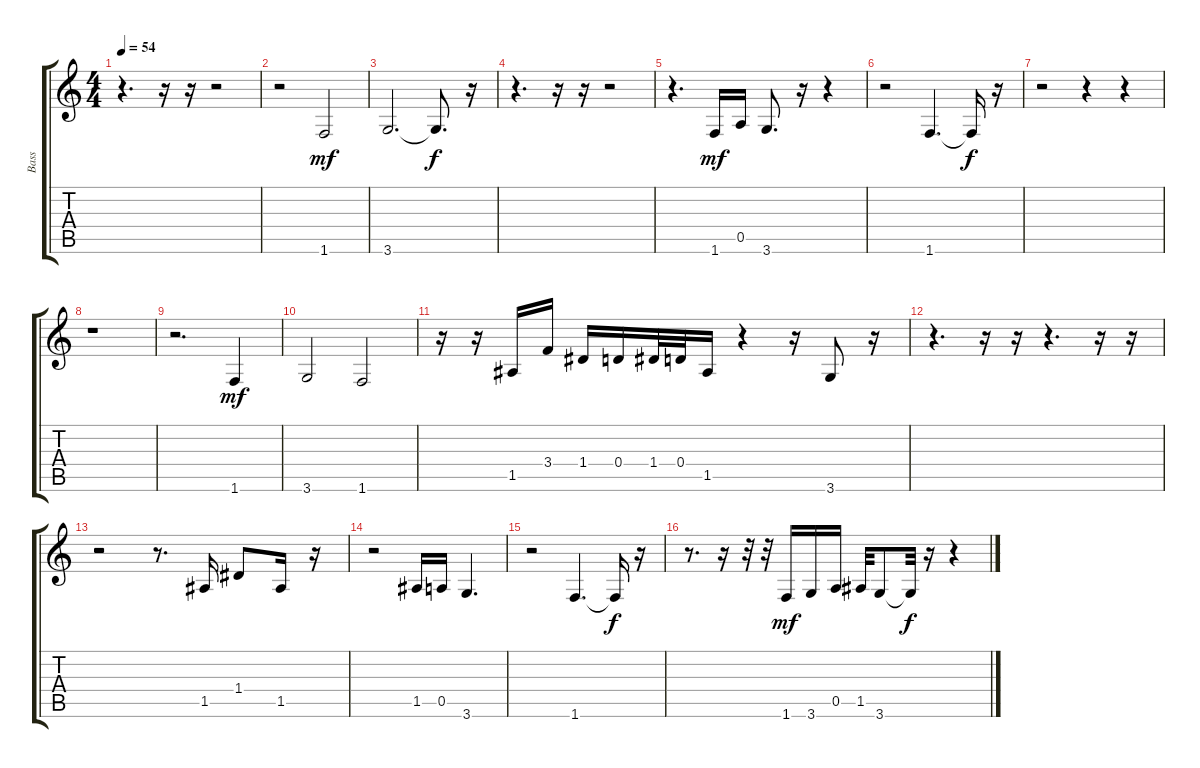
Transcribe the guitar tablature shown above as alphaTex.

\track ("Bass" "Bass") {instrument fretlessbass}
\staff {score tabs}
\tuning (E4 B3 G3 D3 A2 E2) {hide}
\ts (4 4)
\tempo 54
\clef g2
\ks c
r.4{d dy mf} r.16 r.16 r.2 |
r.2 1.6.2 |
3.6.2{d} 3.6{t}.8{d dy f} r.16 |
r.4{d} r.16 r.16 r.2 |
r.4{d} 1.6.16{dy mf} 0.5.16 3.6.8{d} r.16 r.4 |
r.2 1.6.4{d} 1.6{t}.16{dy f} r.16 |
r.2 r.4 r.4 |
r.1 |
r.2{d} 1.6.4{dy mf} |
3.6.2 1.6.2 |
r.16 r.16 1.5.16 3.4.16 1.4.16 0.4.16 1.4.32 0.4.32 1.5.16 r.4 r.16 3.6.8 r.16 |
r.4{d} r.16 r.16 r.4{d} r.16 r.16 |
r.2 r.8{d} 1.5.16 1.4.8 1.5.16 r.16 |
r.2 1.5.16 0.5.16 3.6.4{d} |
r.2 1.6.4{d} 1.6{t}.16{dy f} r.16 |
r.8{d} r.16 r.32 r.32 1.6.16{dy mf} 3.6.16 0.5.16 1.5.32 3.6.8 3.6{t}.32{dy f} r.16 r.4
